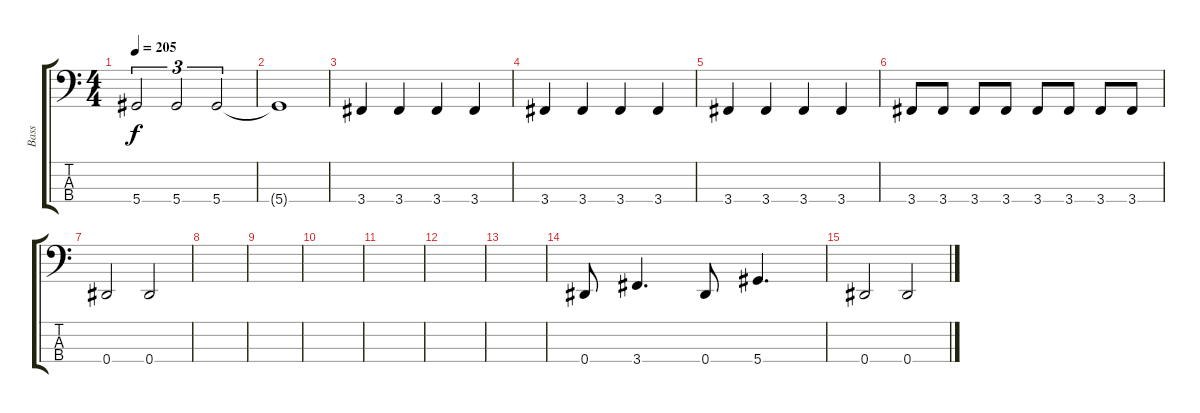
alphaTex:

\track ("Bass" "Bass") {instrument electricbassfinger}
\staff {score tabs}
\tuning (Gb2 Db2 Ab1 Eb1) {hide}
\ts (4 4)
\tempo 205
\clef f4
\ks c
5.4.2{tu (3 2) dy f} 5.4.2{tu (3 2)} 5.4.2{tu (3 2)} |
5.4{t}.1 |
3.4.4 3.4.4 3.4.4 3.4.4 |
3.4.4 3.4.4 3.4.4 3.4.4 |
3.4.4 3.4.4 3.4.4 3.4.4 |
3.4.8 3.4.8 3.4.8 3.4.8 3.4.8 3.4.8 3.4.8 3.4.8 |
0.4.2 0.4.2 |
|
|
|
|
|
|
0.4.8 3.4.4{d} 0.4.8 5.4.4{d} |
0.4.2 0.4.2
